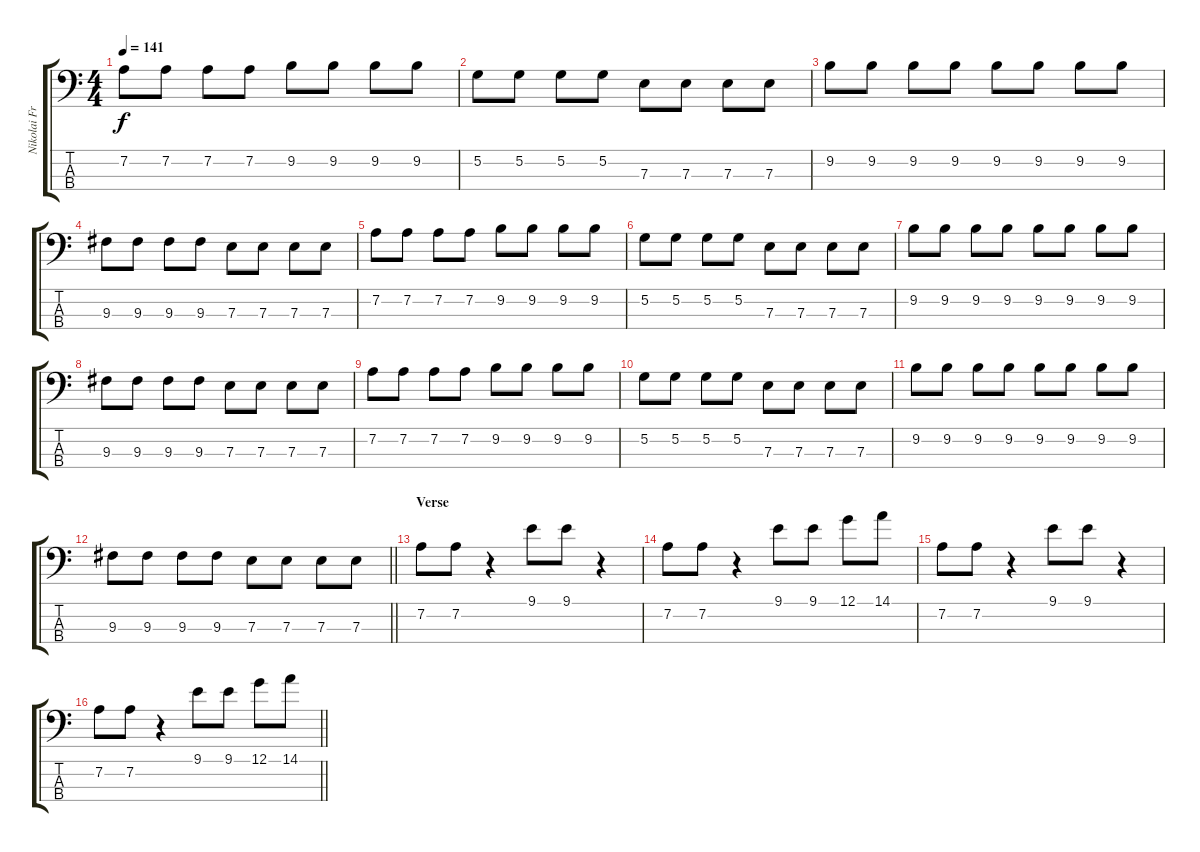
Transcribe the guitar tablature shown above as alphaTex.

\track ("Nikolai Fraiture - Bass" "Nikolai Fr") {instrument acousticguitarnylon}
\staff {score tabs}
\tuning (G2 D2 A1 E1) {hide}
\ts (4 4)
\tempo 141
\clef f4
\ks c
7.2.8{dy f} 7.2.8 7.2.8 7.2.8 9.2.8 9.2.8 9.2.8 9.2.8 |
5.2.8 5.2.8 5.2.8 5.2.8 7.3.8 7.3.8 7.3.8 7.3.8 |
9.2.8 9.2.8 9.2.8 9.2.8 9.2.8 9.2.8 9.2.8 9.2.8 |
9.3.8 9.3.8 9.3.8 9.3.8 7.3.8 7.3.8 7.3.8 7.3.8 |
7.2.8 7.2.8 7.2.8 7.2.8 9.2.8 9.2.8 9.2.8 9.2.8 |
5.2.8 5.2.8 5.2.8 5.2.8 7.3.8 7.3.8 7.3.8 7.3.8 |
9.2.8 9.2.8 9.2.8 9.2.8 9.2.8 9.2.8 9.2.8 9.2.8 |
9.3.8 9.3.8 9.3.8 9.3.8 7.3.8 7.3.8 7.3.8 7.3.8 |
7.2.8 7.2.8 7.2.8 7.2.8 9.2.8 9.2.8 9.2.8 9.2.8 |
5.2.8 5.2.8 5.2.8 5.2.8 7.3.8 7.3.8 7.3.8 7.3.8 |
9.2.8 9.2.8 9.2.8 9.2.8 9.2.8 9.2.8 9.2.8 9.2.8 |
\barLineRight lightlight
9.3.8 9.3.8 9.3.8 9.3.8 7.3.8 7.3.8 7.3.8 7.3.8 |
\section ("" "Verse")
7.2.8 7.2.8 r.4 9.1.8 9.1.8 r.4 |
7.2.8 7.2.8 r.4 9.1.8 9.1.8 12.1.8 14.1.8 |
7.2.8 7.2.8 r.4 9.1.8 9.1.8 r.4 |
\barLineRight lightlight
7.2.8 7.2.8 r.4 9.1.8 9.1.8 12.1.8 14.1.8
